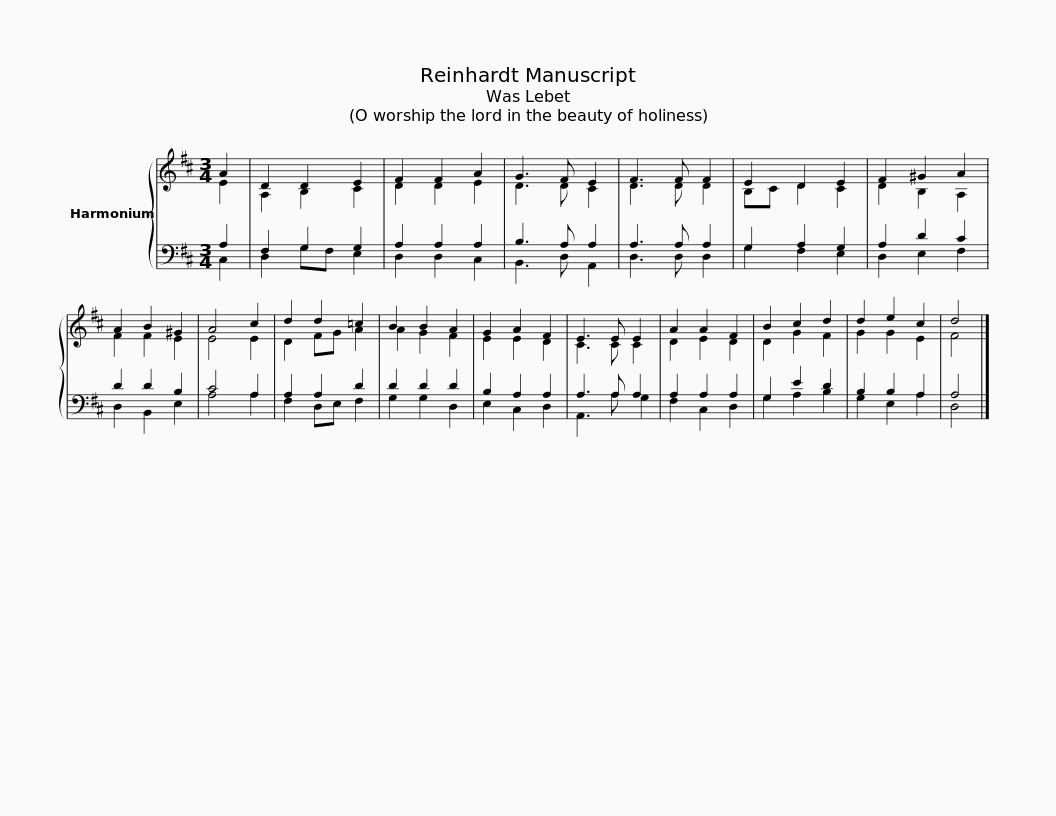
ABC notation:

X:1
%%score { ( 1 2 ) | ( 3 4 ) }
L:1/8
M:3/4
I:linebreak $
K:D
V:1 treble
V:2 treble
V:3 bass
V:4 bass
V:1
 A2 | D2 D2 E2 | F2 F2 A2 | G3 F E2 | F3 F F2 | %5
 E2 D2 E2 |$ F2 ^G2 A2 | A2 B2 ^G2 | A4 c2 |$ d2 d2 =c2 | %10
 B2 B2 A2 | G2 A2 F2 | E3 E E2 | A2 A2 F2 | B2 c2 d2 |$ %15
 d2 e2 c2 | d4 |] %17
V:2
 E2 | A,2 B,2 C2 | D2 D2 E2 | D3 D C2 | D3 D D2 | %5
 B,C D2 C2 |$ D2 B,2 A,2 | F2 F2 E2 | E4 E2 |$ D2 FG A2 | %10
 A2 G2 F2 | E2 E2 D2 | C3 C C2 | D2 E2 D2 | D2 G2 F2 |$ %15
 G2 G2 E2 | F4 |] %17
V:3
 A,2 | F,2 G,2 G,2 | A,2 A,2 A,2 | B,3 A, A,2 | A,3 A, A,2 | %5
 G,2 A,2 G,2 |$ A,2 D2 C2 | D2 D2 B,2 | C4 A,2 |$ A,2 A,2 D2 | %10
 D2 D2 D2 | B,2 A,2 A,2 | A,3 A, A,2 | A,2 A,2 A,2 | G,2 E2 D2 |$ %15
 B,2 B,2 A,2 | A,4 |] %17
V:4
 C,2 | D,2 G,F, E,2 | D,2 D,2 C,2 | B,,3 D, A,,2 | D,3 D, D,2 | %5
 G,2 F,2 E,2 |$ D,2 E,2 F,2 | D,2 B,,2 E,2 | A,4 A,2 |$ F,2 D,E, F,2 | %10
 G,2 G,2 D,2 | E,2 C,2 D,2 | A,,3 A, G,2 | F,2 C,2 D,2 | G,2 A,2 B,2 |$ %15
 G,2 E,2 A,2 | D,4 |] %17
